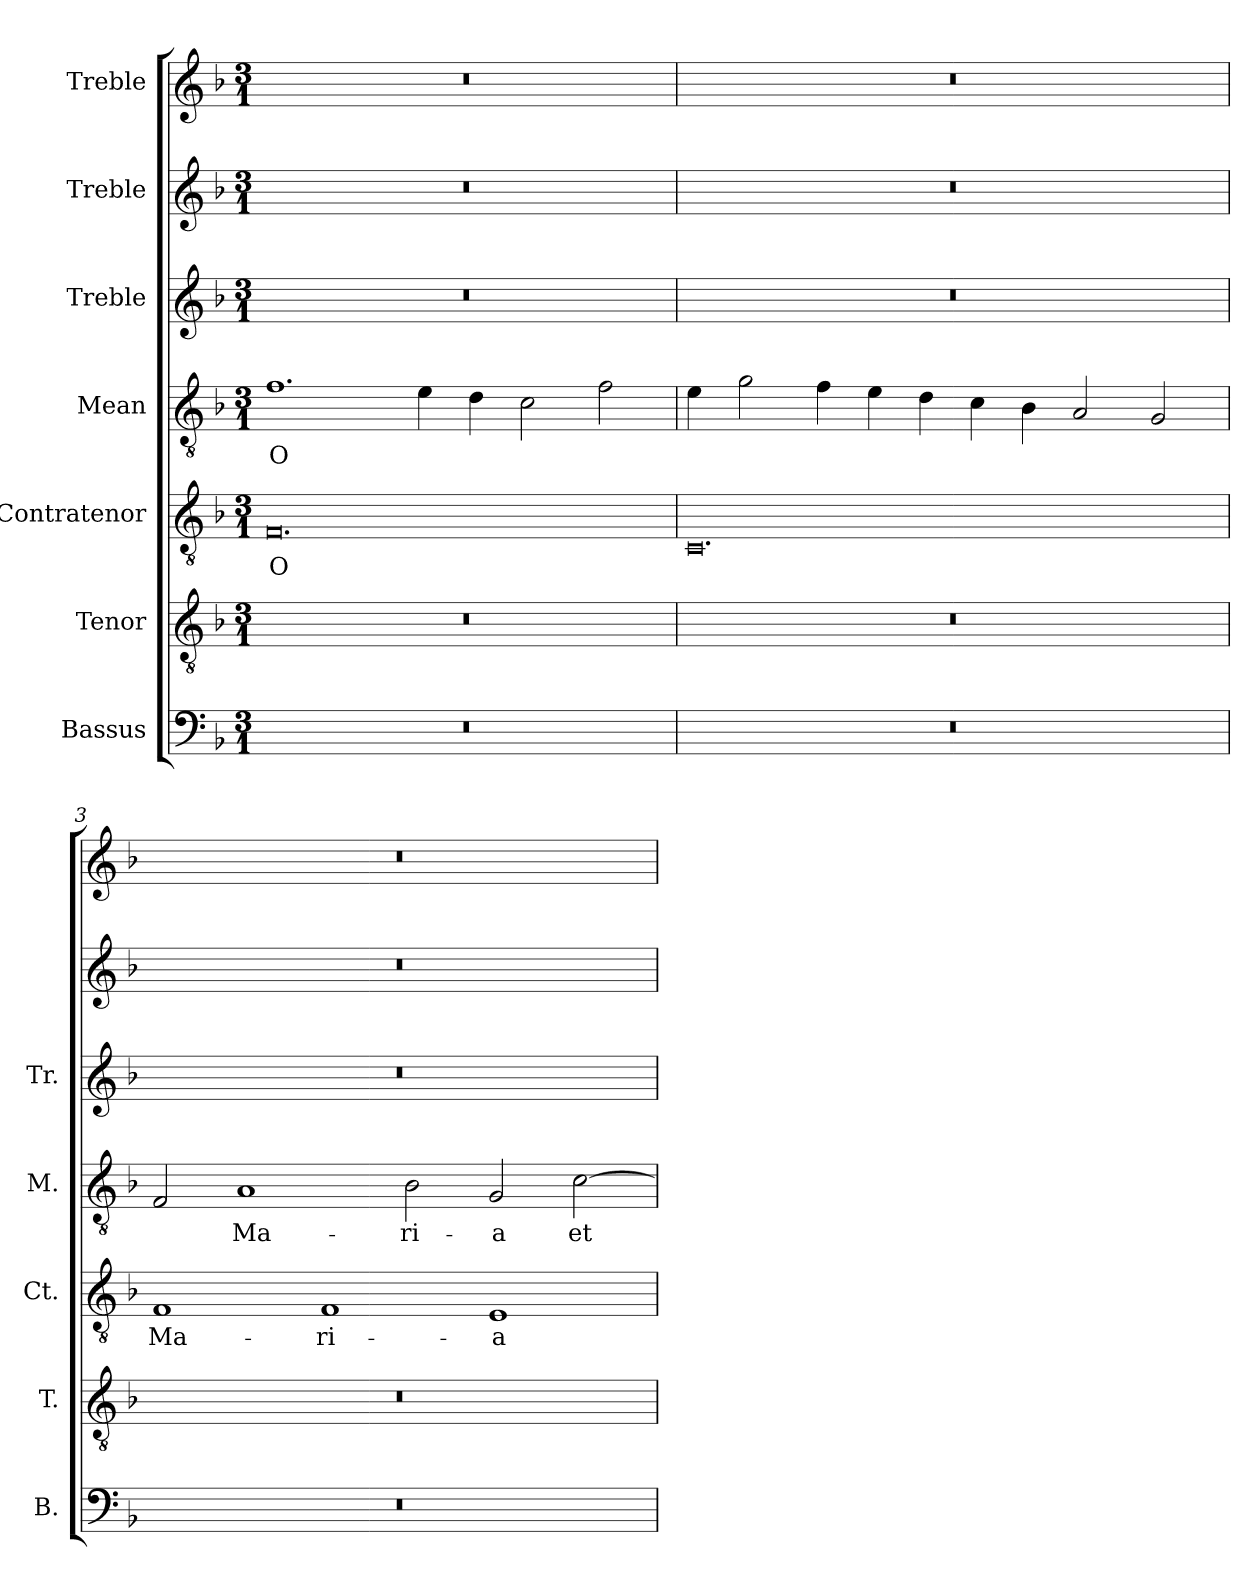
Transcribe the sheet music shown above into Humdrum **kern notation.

**kern	**kern	**kern	**text	**kern	**text	**kern	**kern	**kern
*part7	*part6	*part5	*part5	*part4	*part4	*part3	*part2	*part1
*staff7	*staff6	*staff5	*staff5	*staff4	*staff4	*staff3	*staff2	*staff1
*I"Bassus	*I"Tenor	*I"Contratenor	*	*I"Mean	*	*I"Treble	*I"Treble	*I"Treble
*I'B.	*I'T.	*I'Ct.	*	*I'M.	*	*I'Tr.	*	*
!!LO:PB:g=z
*clefF4	*clefGv2	*clefGv2	*	*clefGv2	*	*clefG2	*clefG2	*clefG2
*	*ITrd7c12	*ITrd7c12	*	*ITrd7c12	*	*	*	*
*k[b-]	*k[b-]	*k[b-]	*	*k[b-]	*	*k[b-]	*k[b-]	*k[b-]
*F:	*F:	*F:	*	*F:	*	*F:	*F:	*F:
*M3/1	*M3/1	*M3/1	*	*M3/1	*	*M3/1	*M3/1	*M3/1
=1	=1	=1	=1	=1	=1	=1	=1	=1
!LO:N:vis=1	!LO:N:vis=1	!	!	!	!	!	!	!
!	!	!	!LO:LY:b:color=#000000	!	!	!	!	!
!	!	!	!	!	!LO:LY:b:color=#000000	!LO:N:vis=1	!LO:N:vis=1	!LO:N:vis=1
0.r	0.r	0.FFi	O	1.Fi	O	0.r	0.r	0.r
.	.	.	.	4Ei\	.	.	.	.
.	.	.	.	4Di\	.	.	.	.
.	.	.	.	2Ci\	.	.	.	.
.	.	.	.	2Fi\	.	.	.	.
=2	=2	=2	=2	=2	=2	=2	=2	=2
!LO:N:vis=1	!LO:N:vis=1	!	!	!	!	!LO:N:vis=1	!LO:N:vis=1	!LO:N:vis=1
0.r	0.r	0.CCi	.	4Ei\	.	0.r	0.r	0.r
.	.	.	.	2Gi\	.	.	.	.
.	.	.	.	4Fi\	.	.	.	.
.	.	.	.	4Ei\	.	.	.	.
.	.	.	.	4Di\	.	.	.	.
.	.	.	.	4Ci\	.	.	.	.
.	.	.	.	4BB-i\	.	.	.	.
.	.	.	.	2AAi/	.	.	.	.
.	.	.	.	2GGi/	.	.	.	.
!!LO:LB:g=z
=3	=3	=3	=3	=3	=3	=3	=3	=3
!LO:N:vis=1	!LO:N:vis=1	!	!	!	!	!	!	!
!	!	!	!LO:LY:b:color=#000000	!	!	!LO:N:vis=1	!LO:N:vis=1	!LO:N:vis=1
0.r	0.r	1FFi	Ma-	2FFi/	.	0.r	0.r	0.r
!	!	!	!	!	!LO:LY:b:color=#000000	!	!	!
.	.	.	.	1AAi	Ma-	.	.	.
!	!	!	!LO:LY:b:color=#000000	!	!	!	!	!
.	.	1FFi	-ri-	.	.	.	.	.
!	!	!	!	!	!LO:LY:b:color=#000000	!	!	!
.	.	.	.	2BB-i\	-ri-	.	.	.
!	!	!	!LO:LY:b:color=#000000	!	!	!	!	!
!	!	!	!	!	!LO:LY:b:color=#000000	!	!	!
.	.	1EEi	-a	2GGi/	-a	.	.	.
!	!	!	!	!	!LO:LY:b:color=#000000	!	!	!
.	.	.	.	[>2Ci\	et	.	.	.
=	=	=	=	=	=	=	=	=
*-	*-	*-	*-	*-	*-	*-	*-	*-
